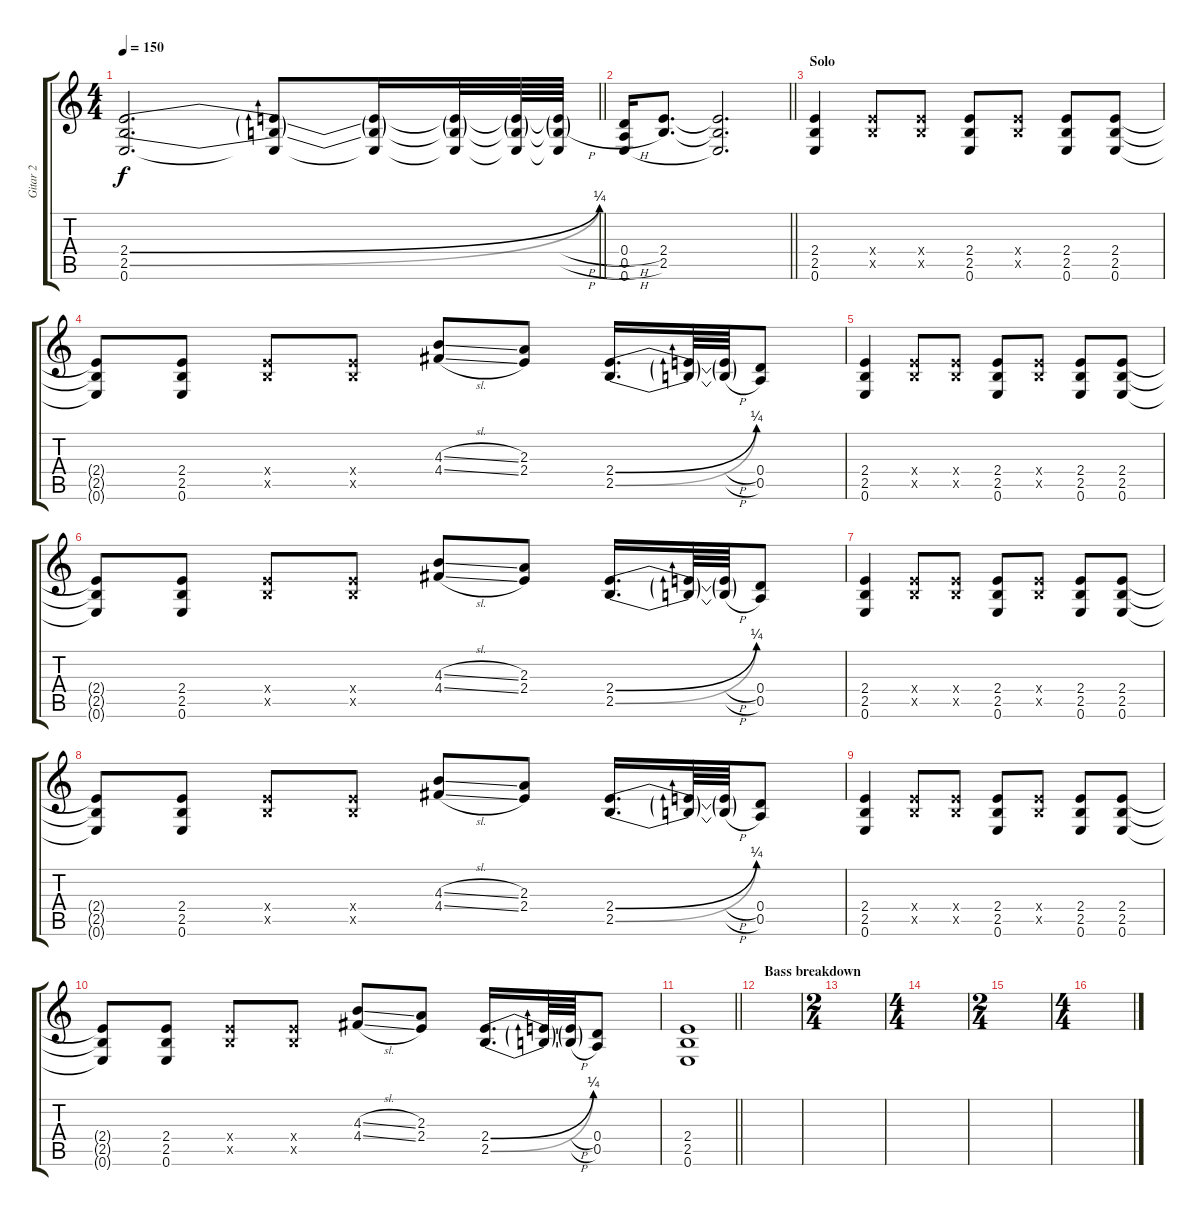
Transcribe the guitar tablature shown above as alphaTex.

\track ("Gitar 2" "Gitar 2") {instrument overdrivenguitar}
\staff {score tabs}
\tuning (E4 B3 G3 D3 A2 E2) {hide}
\ts (4 4)
\tempo 150
\clef g2
\barLineRight lightlight
\ks c
(2.4{be (bend 0 0 60 1)} 2.5{be (bend 0 0 60 1)} 0.6).2{d dy f} (2.4{t} 2.5{t} 0.6{t}).8 (2.4{t} 2.5{t} 0.6{t}).16 (2.4{t} 2.5{t} 0.6{t}).32 (2.4{t} 2.5{t} 0.6{t}).64 (2.4{h t} 2.5{h t} 0.6{t}).64 |
\barLineRight lightlight
(0.4{h} 0.5{h} 0.6).16 (2.4 2.5).8{d} (2.4{t} 2.5{t} 0.6{t}).2{d} |
\section ("" "Solo")
(2.4 2.5 0.6).4 (2.4{x} 2.5{x}).8 (2.4{x} 2.5{x}).8 (2.4 2.5 0.6).8 (2.4{x} 2.5{x}).8 (2.4 2.5 0.6).8 (2.4 2.5 0.6).8 |
(2.4{t} 2.5{t} 0.6{t}).8 (2.4 2.5 0.6).8 (2.4{x} 2.5{x}).8 (2.4{x} 2.5{x}).8 (4.3{sl} 4.4{sl}).8 (2.3 2.4).8 (2.4{be (bend 0 0 60 1)} 2.5{be (bend 0 0 60 1)}).16{d} (2.4{t} 2.5{t}).64 (2.4{h t} 2.5{h t}).64 (0.4 0.5).8 |
(2.4 2.5 0.6).4 (2.4{x} 2.5{x}).8 (2.4{x} 2.5{x}).8 (2.4 2.5 0.6).8 (2.4{x} 2.5{x}).8 (2.4 2.5 0.6).8 (2.4 2.5 0.6).8 |
(2.4{t} 2.5{t} 0.6{t}).8 (2.4 2.5 0.6).8 (2.4{x} 2.5{x}).8 (2.4{x} 2.5{x}).8 (4.3{sl} 4.4{sl}).8 (2.3 2.4).8 (2.4{be (bend 0 0 60 1)} 2.5{be (bend 0 0 60 1)}).16{d} (2.4{t} 2.5{t}).64 (2.4{h t} 2.5{h t}).64 (0.4 0.5).8 |
(2.4 2.5 0.6).4 (2.4{x} 2.5{x}).8 (2.4{x} 2.5{x}).8 (2.4 2.5 0.6).8 (2.4{x} 2.5{x}).8 (2.4 2.5 0.6).8 (2.4 2.5 0.6).8 |
(2.4{t} 2.5{t} 0.6{t}).8 (2.4 2.5 0.6).8 (2.4{x} 2.5{x}).8 (2.4{x} 2.5{x}).8 (4.3{sl} 4.4{sl}).8 (2.3 2.4).8 (2.4{be (bend 0 0 60 1)} 2.5{be (bend 0 0 60 1)}).16{d} (2.4{t} 2.5{t}).64 (2.4{h t} 2.5{h t}).64 (0.4 0.5).8 |
(2.4 2.5 0.6).4 (2.4{x} 2.5{x}).8 (2.4{x} 2.5{x}).8 (2.4 2.5 0.6).8 (2.4{x} 2.5{x}).8 (2.4 2.5 0.6).8 (2.4 2.5 0.6).8 |
(2.4{t} 2.5{t} 0.6{t}).8 (2.4 2.5 0.6).8 (2.4{x} 2.5{x}).8 (2.4{x} 2.5{x}).8 (4.3{sl} 4.4{sl}).8 (2.3 2.4).8 (2.4{be (bend 0 0 60 1)} 2.5{be (bend 0 0 60 1)}).16{d} (2.4{t} 2.5{t}).64 (2.4{h t} 2.5{h t}).64 (0.4 0.5).8 |
\barLineRight lightlight
(2.4 2.5 0.6).1 |
\section ("" " Bass breakdown")
|
\ts (2 4)
|
\ts (4 4)
|
\ts (2 4)
|
\ts (4 4)
